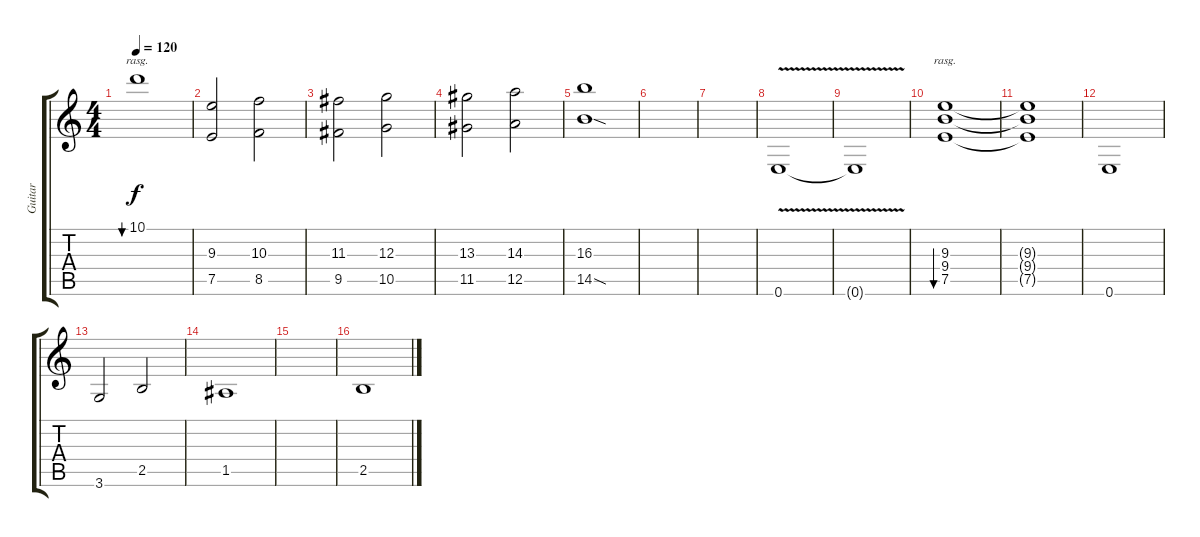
\track ("Guitar" "Guitar") {instrument acousticguitarsteel}
\staff {score tabs}
\tuning (E4 B3 G3 D3 A2 E2) {hide}
\ts (4 4)
\tempo 120
\clef g2
\ks c
10.1.1{bu 240 rasg ii dy f} |
(9.3 7.5).2 (10.3 8.5).2 |
(11.3 9.5).2 (12.3 10.5).2 |
(13.3 11.5).2 (14.3 12.5).2 |
(16.3 14.5{sod}).1 |
|
|
0.6{v}.1 |
0.6{t}.1 |
(9.3 9.4 7.5).1{bu 240 rasg ii} |
(9.3{t} 9.4{t} 7.5{t}).1 |
0.6.1 |
3.6.2 2.5.2 |
1.5.1 |
|
2.5.1
